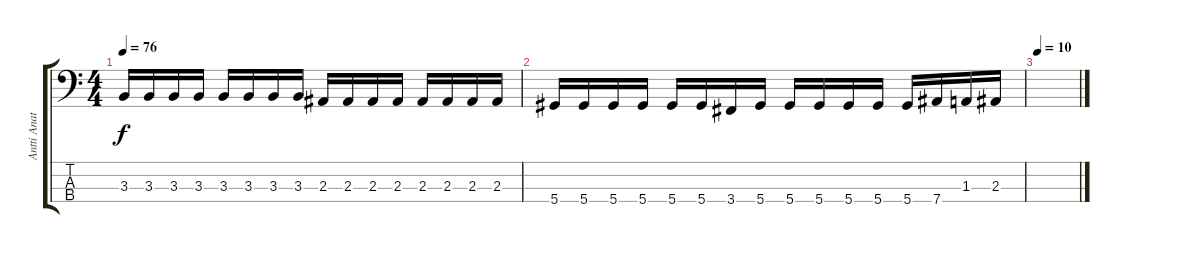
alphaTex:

\track ("Antti Anatomy" "Antti Anat") {instrument electricbassfinger}
\staff {score tabs}
\tuning (Gb2 Db2 Ab1 Eb1) {hide}
\ts (4 4)
\tempo 76
\clef f4
\ks c
3.3.16{dy f} 3.3.16 3.3.16 3.3.16 3.3.16 3.3.16 3.3.16 3.3.16 2.3.16 2.3.16 2.3.16 2.3.16 2.3.16 2.3.16 2.3.16 2.3.16 |
5.4.16 5.4.16 5.4.16 5.4.16 5.4.16 5.4.16 3.4.16 5.4.16 5.4.16 5.4.16 5.4.16 5.4.16 5.4.16 7.4.16 1.3.16 2.3.16 |
\tempo 10
